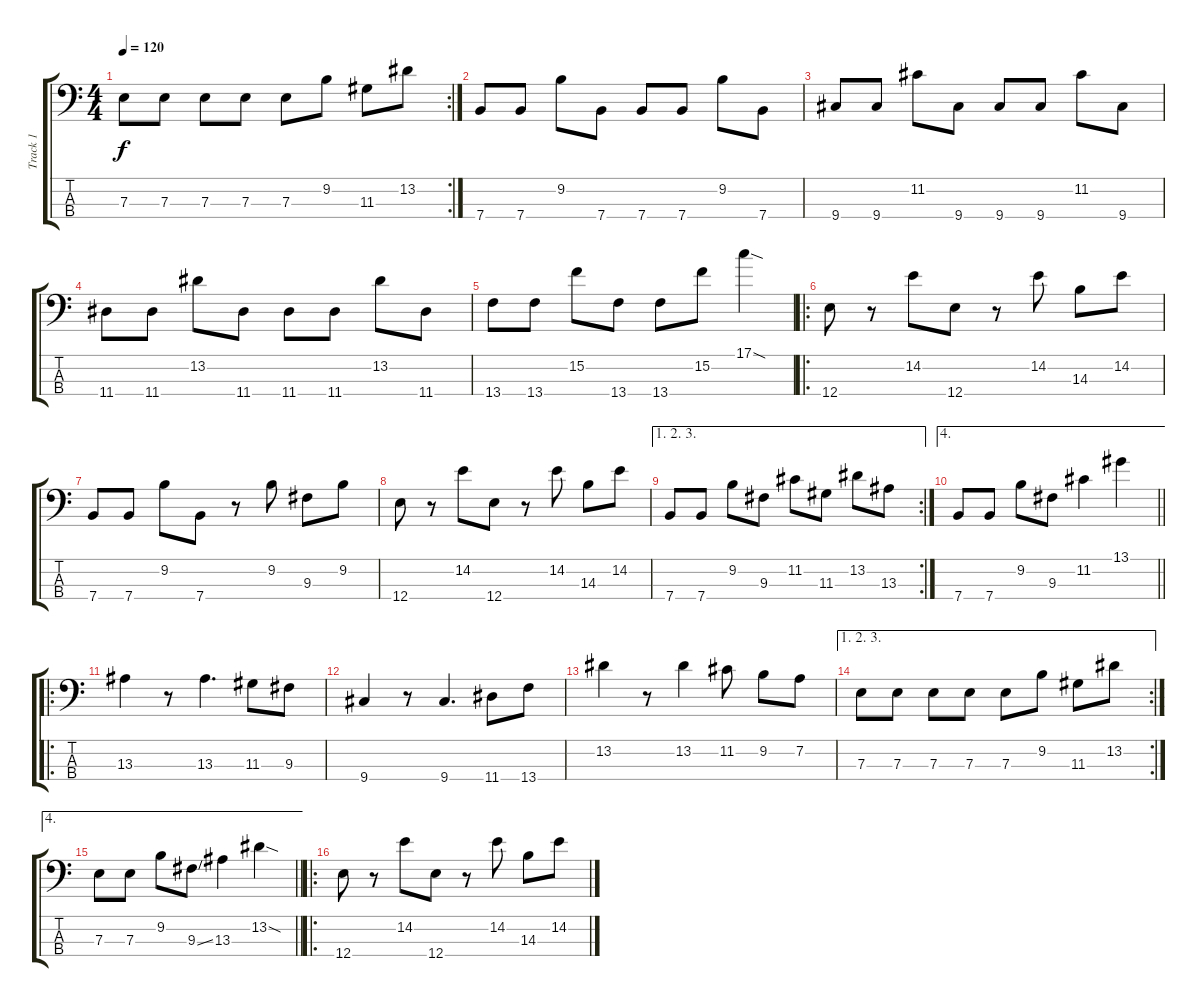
\track ("Track 1" "Track 1") {instrument electricbassfinger}
\staff {score tabs}
\tuning (G2 D2 A1 E1) {hide}
\rc 2
\ts (4 4)
\tempo 120
\clef f4
\ks c
7.3.8{dy f} 7.3.8 7.3.8 7.3.8 7.3.8 9.2.8 11.3.8 13.2.8 |
7.4.8 7.4.8 9.2.8 7.4.8 7.4.8 7.4.8 9.2.8 7.4.8 |
9.4.8 9.4.8 11.2.8 9.4.8 9.4.8 9.4.8 11.2.8 9.4.8 |
11.4.8 11.4.8 13.2.8 11.4.8 11.4.8 11.4.8 13.2.8 11.4.8 |
13.4.8 13.4.8 15.2.8 13.4.8 13.4.8 15.2.8 17.1{sod}.4 |
\ro
12.4.8 r.8 14.2.8 12.4.8 r.8 14.2.8 14.3.8 14.2.8 |
7.4.8 7.4.8 9.2.8 7.4.8 r.8 9.2.8 9.3.8 9.2.8 |
12.4.8 r.8 14.2.8 12.4.8 r.8 14.2.8 14.3.8 14.2.8 |
\ae (1 2 3)
\rc 2
7.4.8 7.4.8 9.2.8 9.3.8 11.2.8 11.3.8 13.2.8 13.3.8 |
\ae 4
\barLineRight lightlight
7.4.8 7.4.8 9.2.8 9.3.8 11.2.4 13.1.4 |
\ro
13.3.4 r.8 13.3.4{d} 11.3.8 9.3.8 |
9.4.4 r.8 9.4.4{d} 11.4.8 13.4.8 |
13.2.4 r.8 13.2.4 11.2.8 9.2.8 7.2.8 |
\ae (1 2 3)
\rc 2
7.3.8 7.3.8 7.3.8 7.3.8 7.3.8 9.2.8 11.3.8 13.2.8 |
\ae 4
\barLineRight lightlight
7.3.8 7.3.8 9.2.8 9.3{ss}.8 13.3.4 13.2{sod}.4 |
\ro
12.4.8 r.8 14.2.8 12.4.8 r.8 14.2.8 14.3.8 14.2.8
